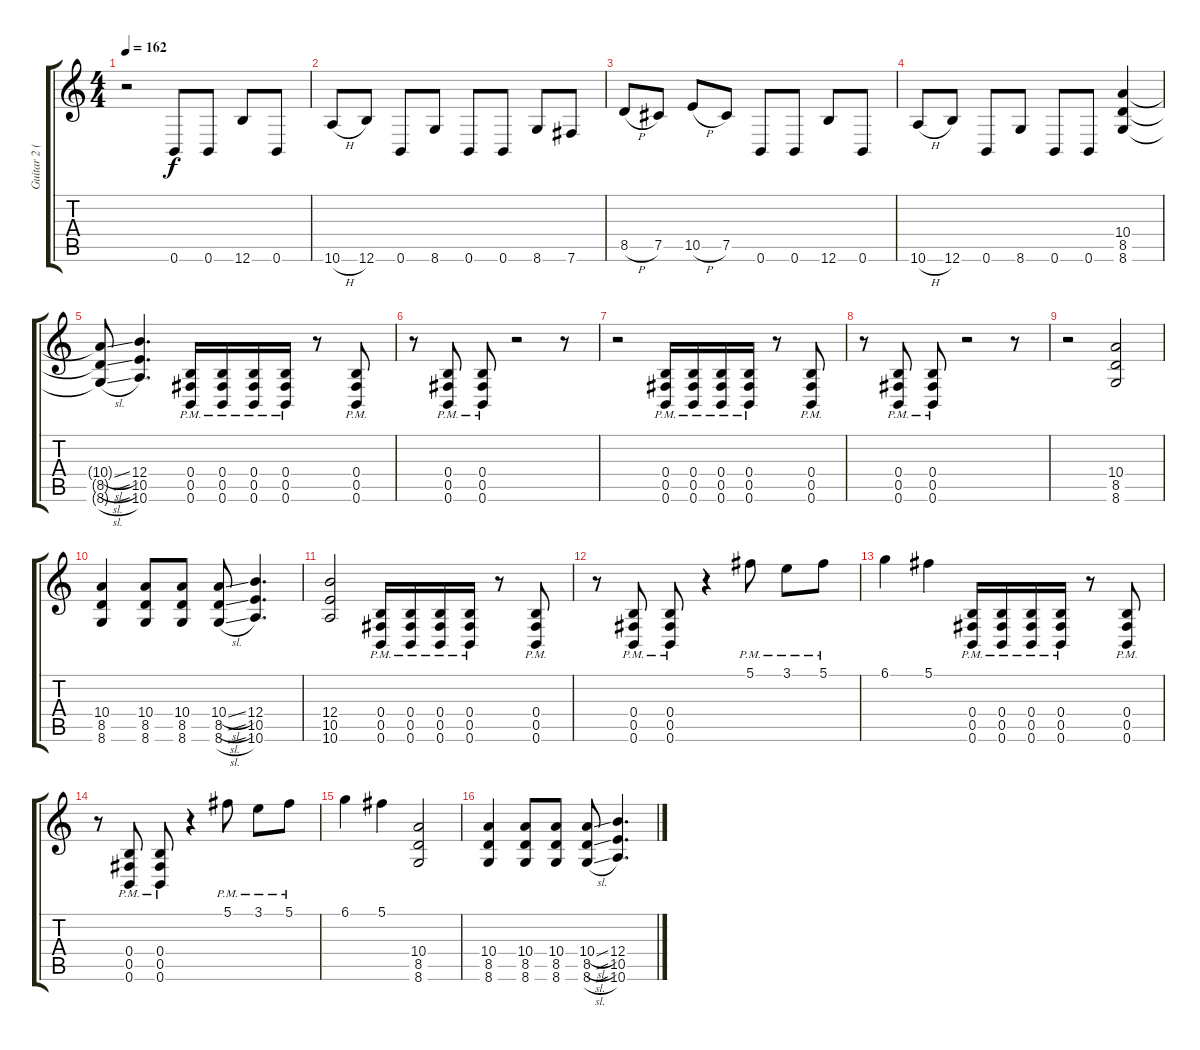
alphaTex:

\track ("Guitar 2 (Distortion)" "Guitar 2 (") {instrument distortionguitar}
\staff {score tabs}
\tuning (Db4 Ab3 E3 B2 Gb2 B1) {hide}
\ts (4 4)
\tempo 162
\clef g2
\ks c
r.2{dy f} 0.6.8 0.6.8 12.6.8 0.6.8 |
10.6{h}.8 12.6.8 0.6.8 8.6.8 0.6.8 0.6.8 8.6.8 7.6.8 |
8.5{h}.8 7.5.8 10.5{h}.8 7.5.8 0.6.8 0.6.8 12.6.8 0.6.8 |
10.6{h}.8 12.6.8 0.6.8 8.6.8 0.6.8 0.6.8 (10.4 8.5 8.6).4 |
(10.4{sl t} 8.5{sl t} 8.6{sl t}).8 (12.4 10.5 10.6).4{d} (0.4 0.5 0.6{pm}).16 (0.4 0.5 0.6{pm}).16 (0.4 0.5 0.6{pm}).16 (0.4{pm} 0.5{pm} 0.6).16 r.8 (0.4{pm} 0.5{pm} 0.6{pm}).8 |
r.8 (0.4{pm} 0.5{pm} 0.6{pm}).8 (0.4{pm} 0.5{pm} 0.6{pm}).8 r.2 r.8 |
r.2 (0.4{pm} 0.5{pm} 0.6{pm}).16 (0.4{pm} 0.5{pm} 0.6{pm}).16 (0.4{pm} 0.5{pm} 0.6{pm}).16 (0.4{pm} 0.5{pm} 0.6{pm}).16 r.8 (0.4{pm} 0.5{pm} 0.6{pm}).8 |
r.8 (0.4{pm} 0.5{pm} 0.6{pm}).8 (0.4{pm} 0.5{pm} 0.6{pm}).8 r.2 r.8 |
r.2 (10.4 8.5 8.6).2 |
(10.4 8.5 8.6).4 (10.4 8.5 8.6).8 (10.4 8.5 8.6).8 (10.4{sl} 8.5{sl} 8.6{sl}).8 (12.4 10.5 10.6).4{d} |
(12.4 10.5 10.6).2 (0.4{pm} 0.5{pm} 0.6{pm}).16 (0.4{pm} 0.5{pm} 0.6{pm}).16 (0.4{pm} 0.5{pm} 0.6{pm}).16 (0.4{pm} 0.5{pm} 0.6{pm}).16 r.8 (0.4{pm} 0.5{pm} 0.6{pm}).8 |
r.8 (0.4{pm} 0.5{pm} 0.6{pm}).8 (0.4{pm} 0.5{pm} 0.6{pm}).8 r.4 5.1{pm}.8{volume 4} 3.1{pm}.8 5.1{pm}.8 |
6.1.4 5.1.4 (0.4 0.5 0.6{pm}).16{volume 13} (0.4 0.5 0.6{pm}).16 (0.4 0.5 0.6{pm}).16 (0.4{pm} 0.5{pm} 0.6).16 r.8 (0.4{pm} 0.5{pm} 0.6{pm}).8 |
r.8 (0.4{pm} 0.5{pm} 0.6{pm}).8 (0.4{pm} 0.5{pm} 0.6{pm}).8 r.4 5.1{pm}.8{volume 4} 3.1{pm}.8 5.1{pm}.8 |
6.1.4 5.1.4 (10.4 8.5 8.6).2{volume 13} |
(10.4 8.5 8.6).4 (10.4 8.5 8.6).8 (10.4 8.5 8.6).8 (10.4{sl} 8.5{sl} 8.6{sl}).8 (12.4 10.5 10.6).4{d}
